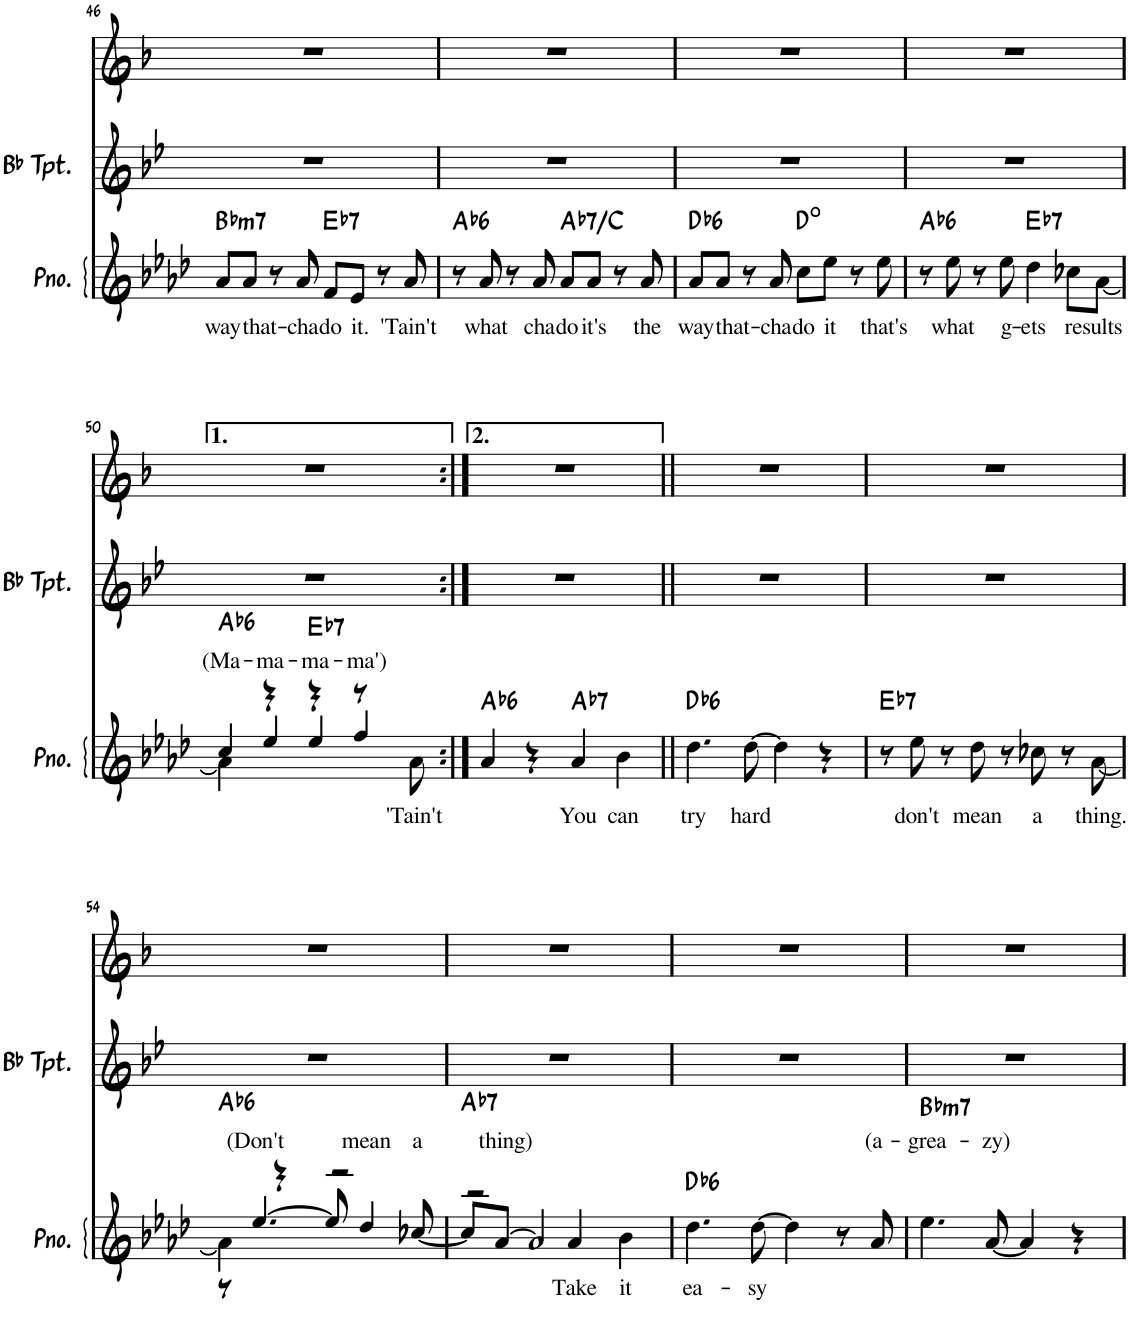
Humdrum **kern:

**kern	**text	**harte	**kern	**kern
*part3	*part3	*part3	*part2	*part1
*staff3	*staff3	*	*staff2	*staff1
*I"Piano	*	*	*I"Bb Trumpet	*I"Alto Sax
*I'Pno.	*	*	*I'Bb Tpt.	*I'Sax
!!LO:PB:g=z
*clefG2	*	*	*clefG2	*clefG2
*	*	*	*Trd1c2	*Trd5c9
*k[b-e-a-d-]	*	*	*k[b-e-]	*k[b-]
*M4/4	*	*	*M4/4	*M4/4
=46	=46	=46	=46	=46
!	!LO:LY:b	!LO:H:kt=m7	!	!
8a-/L	way	Bb:min7	1r	1r
!	!LO:LY:b	!	!	!
8a-/J	that-	.	.	.
8r	.	.	.	.
!	!LO:LY:b	!	!	!
8a-/	-cha	.	.	.
!	!LO:LY:b	!LO:H:kt=7	!	!
8f/L	do	Eb:7	.	.
!	!LO:LY:b	!	!	!
8e-/J	it.	.	.	.
8r	.	.	.	.
!	!LO:LY:b	!	!	!
8a-/	'Tain't	.	.	.
=47	=47	=47	=47	=47
!	!	!LO:H:kt=6	!	!
8r	.	Ab:maj6	1r	1r
!	!LO:LY:b	!	!	!
8a-/	what	.	.	.
8r	.	.	.	.
!	!LO:LY:b	!	!	!
8a-/	cha	.	.	.
!	!LO:LY:b	!LO:H:kt=7	!	!
8a-/L	do	Ab:7/3	.	.
!	!LO:LY:b	!	!	!
8a-/J	it's	.	.	.
8r	.	.	.	.
!	!LO:LY:b	!	!	!
8a-/	the	.	.	.
=48	=48	=48	=48	=48
!	!LO:LY:b	!LO:H:kt=6	!	!
8a-/L	way	Db:maj6	1r	1r
!	!LO:LY:b	!	!	!
8a-/J	that-	.	.	.
8r	.	.	.	.
!	!LO:LY:b	!	!	!
8a-/	-cha	.	.	.
!	!LO:LY:b	!	!	!
8cc\L	do	D:dim	.	.
!	!LO:LY:b	!	!	!
8ee-\J	it	.	.	.
8r	.	.	.	.
!	!LO:LY:b	!	!	!
8ee-\	that's	.	.	.
=49	=49	=49	=49	=49
!	!	!LO:H:kt=6	!	!
8r	.	Ab:maj6	1r	1r
!	!LO:LY:b	!	!	!
8ee-\	what	.	.	.
8r	.	.	.	.
!	!LO:LY:b	!	!	!
8ee-\	g-	.	.	.
!	!LO:LY:b	!LO:H:kt=7	!	!
4dd-\	-ets	Eb:7	.	.
!	!LO:LY:b	!	!	!
8cc-X\L	re-	.	.	.
!	!LO:LY:b	!	!	!
[8a-\J	-sults	.	.	.
!!LO:LB:g=z
=50	=50	=50	=50	=50
*^	*	*	*	*
!	!	!LO:LY:a	!LO:H:kt=6	!	!
4a-\]	4cc/	(Ma-	Ab:maj6	1r	1r
!	!	!LO:LY:a	!	!	!
4r	4ee-/	-ma-	.	.	.
!	!	!LO:LY:a	!LO:H:kt=7	!	!
4r	4ee-/	-ma-	Eb:7	.	.
!	!	!LO:LY:a	!	!	!
8r	4ff/	-ma')	.	.	.
!	!	!LO:LY:b	!	!	!
8a-\	.	'Tain't	.	.	.
*v	*v	*	*	*	*
=51:|!	=51:|!	=51:|!	=51:|!	=51:|!
!	!	!LO:H:kt=6	!	!
4a-/	.	Ab:maj6	1r	1r
4r	.	.	.	.
!	!LO:LY:b	!LO:H:kt=7	!	!
4a-/	You	Ab:7	.	.
!	!LO:LY:b	!	!	!
4b-\	can	.	.	.
=52||	=52||	=52||	=52||	=52||
!	!LO:LY:b	!LO:H:kt=6	!	!
4.dd-\	try	Db:maj6	1r	1r
!	!LO:LY:b	!	!	!
[8dd-\	hard	.	.	.
4dd-\]	.	.	.	.
4r	.	.	.	.
=53	=53	=53	=53	=53
!	!	!LO:H:kt=7	!	!
8r	.	Eb:7	1r	1r
!	!LO:LY:b	!	!	!
8ee-\	don't	.	.	.
8r	.	.	.	.
!	!LO:LY:b	!	!	!
8dd-\	mean	.	.	.
8r	.	.	.	.
!	!LO:LY:b	!	!	!
8cc-X\	a	.	.	.
8r	.	.	.	.
!	!LO:LY:b	!	!	!
[8a-\	thing.	.	.	.
!!LO:LB:g=z
=54	=54	=54	=54	=54
*^	*	*	*	*
!	!	!	!LO:H:kt=6	!	!
4a-\]	8r	.	Ab:maj6	1r	1r
!	!	!LO:LY:a	!	!	!
.	[4.ee-/	(Don't	.	.	.
4r	.	.	.	.	.
2r	8ee-/]	.	.	.	.
!	!	!LO:LY:a	!	!	!
.	4dd-/	mean	.	.	.
!	!	!LO:LY:a	!	!	!
.	[<8cc-X/	a	.	.	.
=55	=55	=55	=55	=55	=55
!	!	!	!LO:H:kt=7	!	!
2r	8cc-/L]	.	Ab:7	1r	1r
!	!	!LO:LY:a	!	!	!
.	[8a-/J	thing)	.	.	.
.	2a-/]	.	.	.	.
!	!	!LO:LY:b	!	!	!
4a-/	.	Take	.	.	.
!	!	!LO:LY:b	!	!	!
4b-\	4ryy	it	.	.	.
=56	=56	=56	=56	=56	=56
!	!	!LO:LY:b	!LO:H:kt=6	!	!
*v	*v	*	*	*	*
4.dd-\	ea-	Db:maj6	1r	1r
!	!LO:LY:b	!	!	!
[8dd-\	-sy	.	.	.
4dd-\]	.	.	.	.
8r	.	.	.	.
!	!LO:LY:a	!	!	!
8a-/	(a-	.	.	.
=57	=57	=57	=57	=57
!	!LO:LY:a	!LO:H:kt=m7	!	!
4.ee-\	-grea-	Bb:min7	1r	1r
!	!LO:LY:a	!	!	!
[8a-/	-zy)	.	.	.
4a-/]	.	.	.	.
4r	.	.	.	.
=	=	=	=	=
*-	*-	*-	*-	*-
